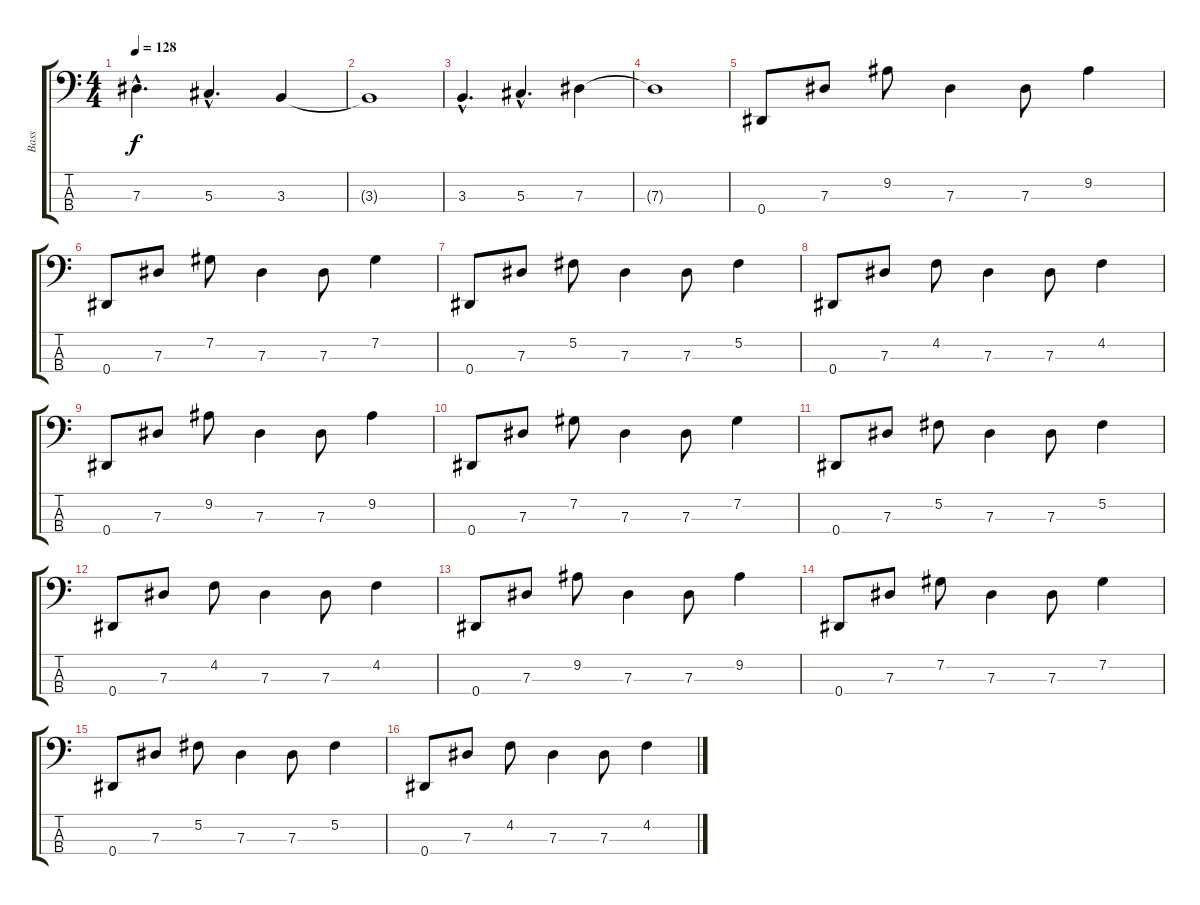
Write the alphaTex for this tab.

\track ("Bass" "Bass") {instrument electricbassfinger}
\staff {score tabs}
\tuning (Gb2 Db2 Ab1 Eb1) {hide}
\ts (4 4)
\tempo 128
\clef f4
\ks c
7.3{hac}.4{d dy f} 5.3{hac}.4{d} 3.3.4 |
3.3{t}.1 |
3.3{hac}.4{d} 5.3{hac}.4{d} 7.3.4 |
7.3{t}.1 |
0.4.8 7.3.8 9.2.8 7.3.4 7.3.8 9.2.4 |
0.4.8 7.3.8 7.2.8 7.3.4 7.3.8 7.2.4 |
0.4.8 7.3.8 5.2.8 7.3.4 7.3.8 5.2.4 |
0.4.8 7.3.8 4.2.8 7.3.4 7.3.8 4.2.4 |
0.4.8 7.3.8 9.2.8 7.3.4 7.3.8 9.2.4 |
0.4.8 7.3.8 7.2.8 7.3.4 7.3.8 7.2.4 |
0.4.8 7.3.8 5.2.8 7.3.4 7.3.8 5.2.4 |
0.4.8 7.3.8 4.2.8 7.3.4 7.3.8 4.2.4 |
0.4.8 7.3.8 9.2.8 7.3.4 7.3.8 9.2.4 |
0.4.8 7.3.8 7.2.8 7.3.4 7.3.8 7.2.4 |
0.4.8 7.3.8 5.2.8 7.3.4 7.3.8 5.2.4 |
0.4.8 7.3.8 4.2.8 7.3.4 7.3.8 4.2.4
